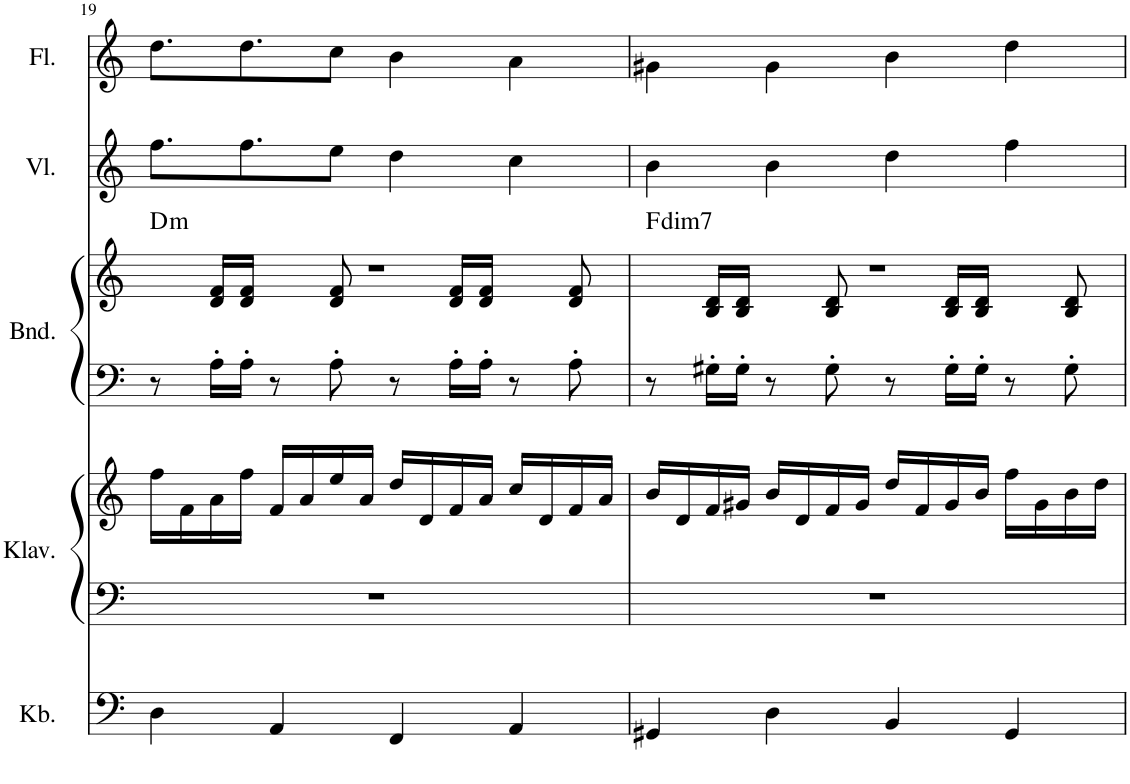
**kern	**kern	**kern	**kern	**kern	**harte	**kern	**kern
*part5	*part4	*part4	*part3	*part3	*part3	*part2	*part1
*staff7	*staff6	*staff5	*staff4	*staff3	*	*staff2	*staff1
*I"Kontrabass	*I"Klavier	*	*I"Bandoneon	*	*	*I"Violine	*I"Floete
*I'Kb.	*I'Klav.	*	*I'Bnd.	*	*	*I'Vl.	*I'Fl.
!!LO:PB:g=z
*clefF4	*clefF4	*clefG2	*clefF4	*clefG2	*	*clefG2	*clefG2
*Trd7c12	*	*	*	*	*	*	*
*k[]	*k[]	*k[]	*k[]	*k[]	*	*k[]	*k[]
*M4/4	*M4/4	*M4/4	*M4/4	*M4/4	*	*M4/4	*M4/4
=19	=19	=19	=19	=19	=19	=19	=19
!	!	!	!	!	!LO:H:kt=m	!	!
4D\	1r	16ff\LL	8r	1r	D:min	8.ff\L	8.dd\L
.	.	16f\	.	.	.	.	.
.	.	16a\	16A'\LL	.	.	.	.
.	.	16ff\JJ	16A'\JJ	.	.	8.ff\	8.dd\
4AA/	.	16f/LL	8r	.	.	.	.
.	.	16a/	.	.	.	.	.
.	.	16ee/	8A'\	.	.	8ee\J	8cc\J
.	.	16a/JJ	.	.	.	.	.
4FF/	.	16dd/LL	8r	.	.	4dd\	4b\
.	.	16d/	.	.	.	.	.
.	.	16f/	16A'\LL	.	.	.	.
.	.	16a/JJ	16A'\JJ	.	.	.	.
4AA/	.	16cc/LL	8r	.	.	4cc\	4a\
.	.	16d/	.	.	.	.	.
.	.	16f/	8A'\	.	.	.	.
.	.	16a/JJ	.	.	.	.	.
2..ryy	2..ryy	2..ryy	2..ryy	16d/ 16f/LL	.	2..ryy	2..ryy
.	.	.	.	16d/ 16f/JJ	.	.	.
.	.	.	.	8ryy	.	.	.
.	.	.	.	8d/ 8f/	.	.	.
.	.	.	.	8ryy	.	.	.
.	.	.	.	16d/ 16f/LL	.	.	.
.	.	.	.	16d/ 16f/JJ	.	.	.
.	.	.	.	8ryy	.	.	.
.	.	.	.	8d/ 8f/	.	.	.
=20	=20	=20	=20	=20	=20	=20	=20
!	!	!	!	!	!LO:H:kt=dim7	!	!
4GG#X/	1r	16b/LL	8r	1r	F:dim7	4b\	4g#X\
.	.	16d/	.	.	.	.	.
.	.	16f/	16G#X'\LL	.	.	.	.
.	.	16g#X/JJ	16G#'\JJ	.	.	.	.
4D\	.	16b/LL	8r	.	.	4b\	4g#\
.	.	16d/	.	.	.	.	.
.	.	16f/	8G#'\	.	.	.	.
.	.	16g#/JJ	.	.	.	.	.
4BB/	.	16dd/LL	8r	.	.	4dd\	4b\
.	.	16f/	.	.	.	.	.
.	.	16g#/	16G#'\LL	.	.	.	.
.	.	16b/JJ	16G#'\JJ	.	.	.	.
4GG#/	.	16ff\LL	8r	.	.	4ff\	4dd\
.	.	16g#\	.	.	.	.	.
.	.	16b\	8G#'\	.	.	.	.
.	.	16dd\JJ	.	.	.	.	.
2..ryy	2..ryy	2..ryy	2..ryy	16B/ 16d/LL	.	2..ryy	2..ryy
.	.	.	.	16B/ 16d/JJ	.	.	.
.	.	.	.	8ryy	.	.	.
.	.	.	.	8B/ 8d/	.	.	.
.	.	.	.	8ryy	.	.	.
.	.	.	.	16B/ 16d/LL	.	.	.
.	.	.	.	16B/ 16d/JJ	.	.	.
.	.	.	.	8ryy	.	.	.
.	.	.	.	8B/ 8d/	.	.	.
=	=	=	=	=	=	=	=
*-	*-	*-	*-	*-	*-	*-	*-
